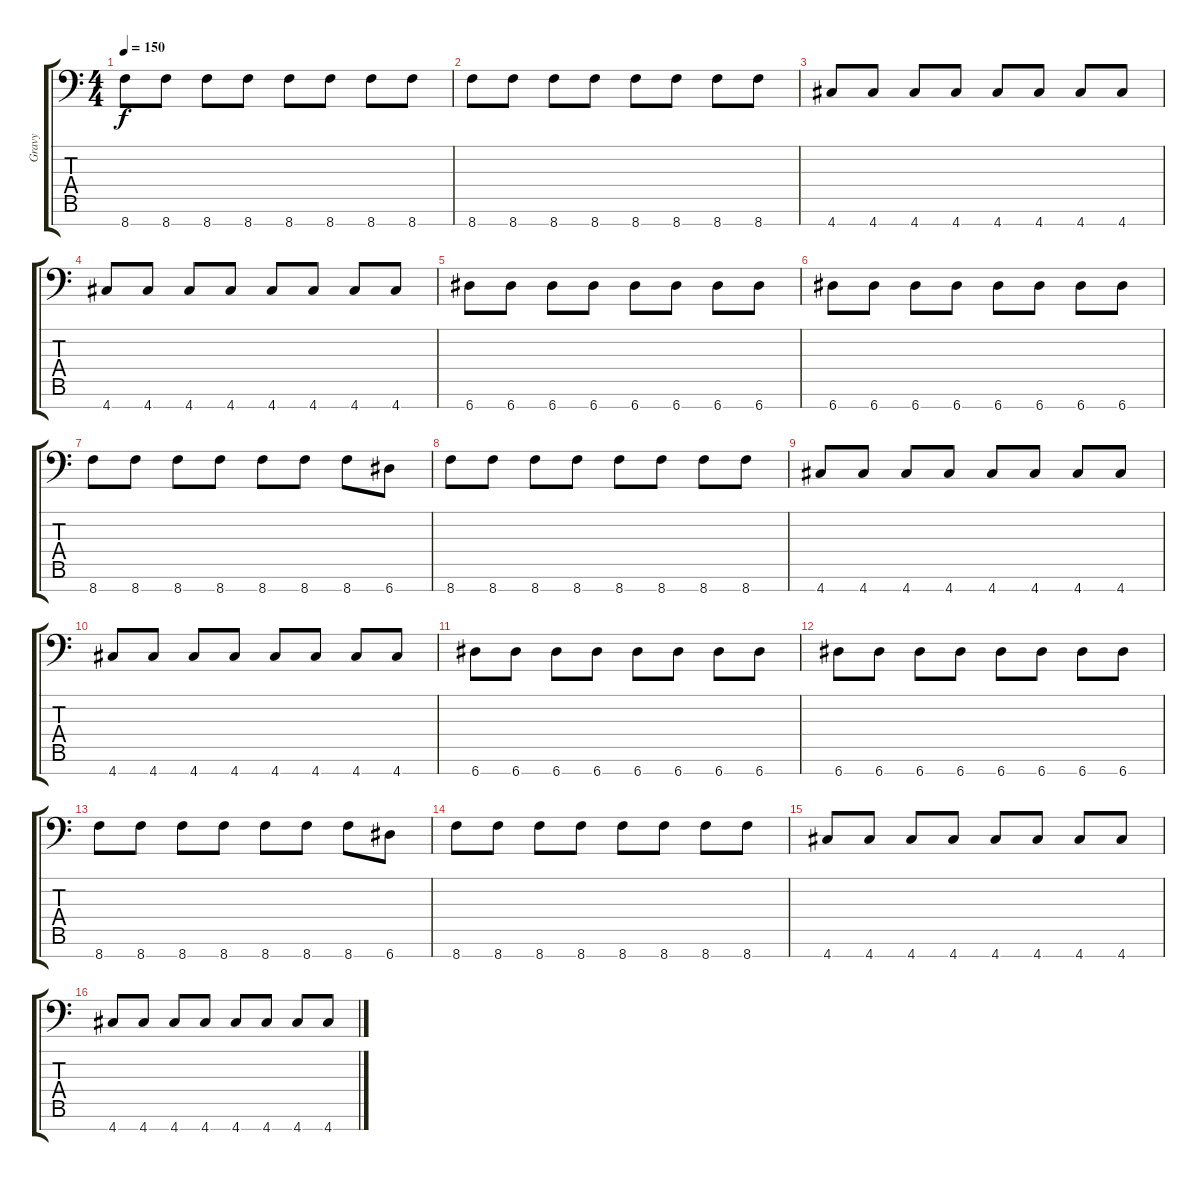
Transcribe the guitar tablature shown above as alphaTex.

\track ("Gravy" "Gravy") {instrument overdrivenguitar}
\staff {score tabs}
\tuning (D4 A3 F3 C3 G2 D2 A1) {hide}
\ts (4 4)
\tempo 150
\clef f4
\ks c
8.7.8{dy f} 8.7.8 8.7.8 8.7.8 8.7.8 8.7.8 8.7.8 8.7.8 |
8.7.8 8.7.8 8.7.8 8.7.8 8.7.8 8.7.8 8.7.8 8.7.8 |
4.7.8 4.7.8 4.7.8 4.7.8 4.7.8 4.7.8 4.7.8 4.7.8 |
4.7.8 4.7.8 4.7.8 4.7.8 4.7.8 4.7.8 4.7.8 4.7.8 |
6.7.8 6.7.8 6.7.8 6.7.8 6.7.8 6.7.8 6.7.8 6.7.8 |
6.7.8 6.7.8 6.7.8 6.7.8 6.7.8 6.7.8 6.7.8 6.7.8 |
8.7.8 8.7.8 8.7.8 8.7.8 8.7.8 8.7.8 8.7.8 6.7.8 |
8.7.8 8.7.8 8.7.8 8.7.8 8.7.8 8.7.8 8.7.8 8.7.8 |
4.7.8 4.7.8 4.7.8 4.7.8 4.7.8 4.7.8 4.7.8 4.7.8 |
4.7.8 4.7.8 4.7.8 4.7.8 4.7.8 4.7.8 4.7.8 4.7.8 |
6.7.8 6.7.8 6.7.8 6.7.8 6.7.8 6.7.8 6.7.8 6.7.8 |
6.7.8 6.7.8 6.7.8 6.7.8 6.7.8 6.7.8 6.7.8 6.7.8 |
8.7.8 8.7.8 8.7.8 8.7.8 8.7.8 8.7.8 8.7.8 6.7.8 |
8.7.8 8.7.8 8.7.8 8.7.8 8.7.8 8.7.8 8.7.8 8.7.8 |
4.7.8 4.7.8 4.7.8 4.7.8 4.7.8 4.7.8 4.7.8 4.7.8 |
4.7.8 4.7.8 4.7.8 4.7.8 4.7.8 4.7.8 4.7.8 4.7.8
